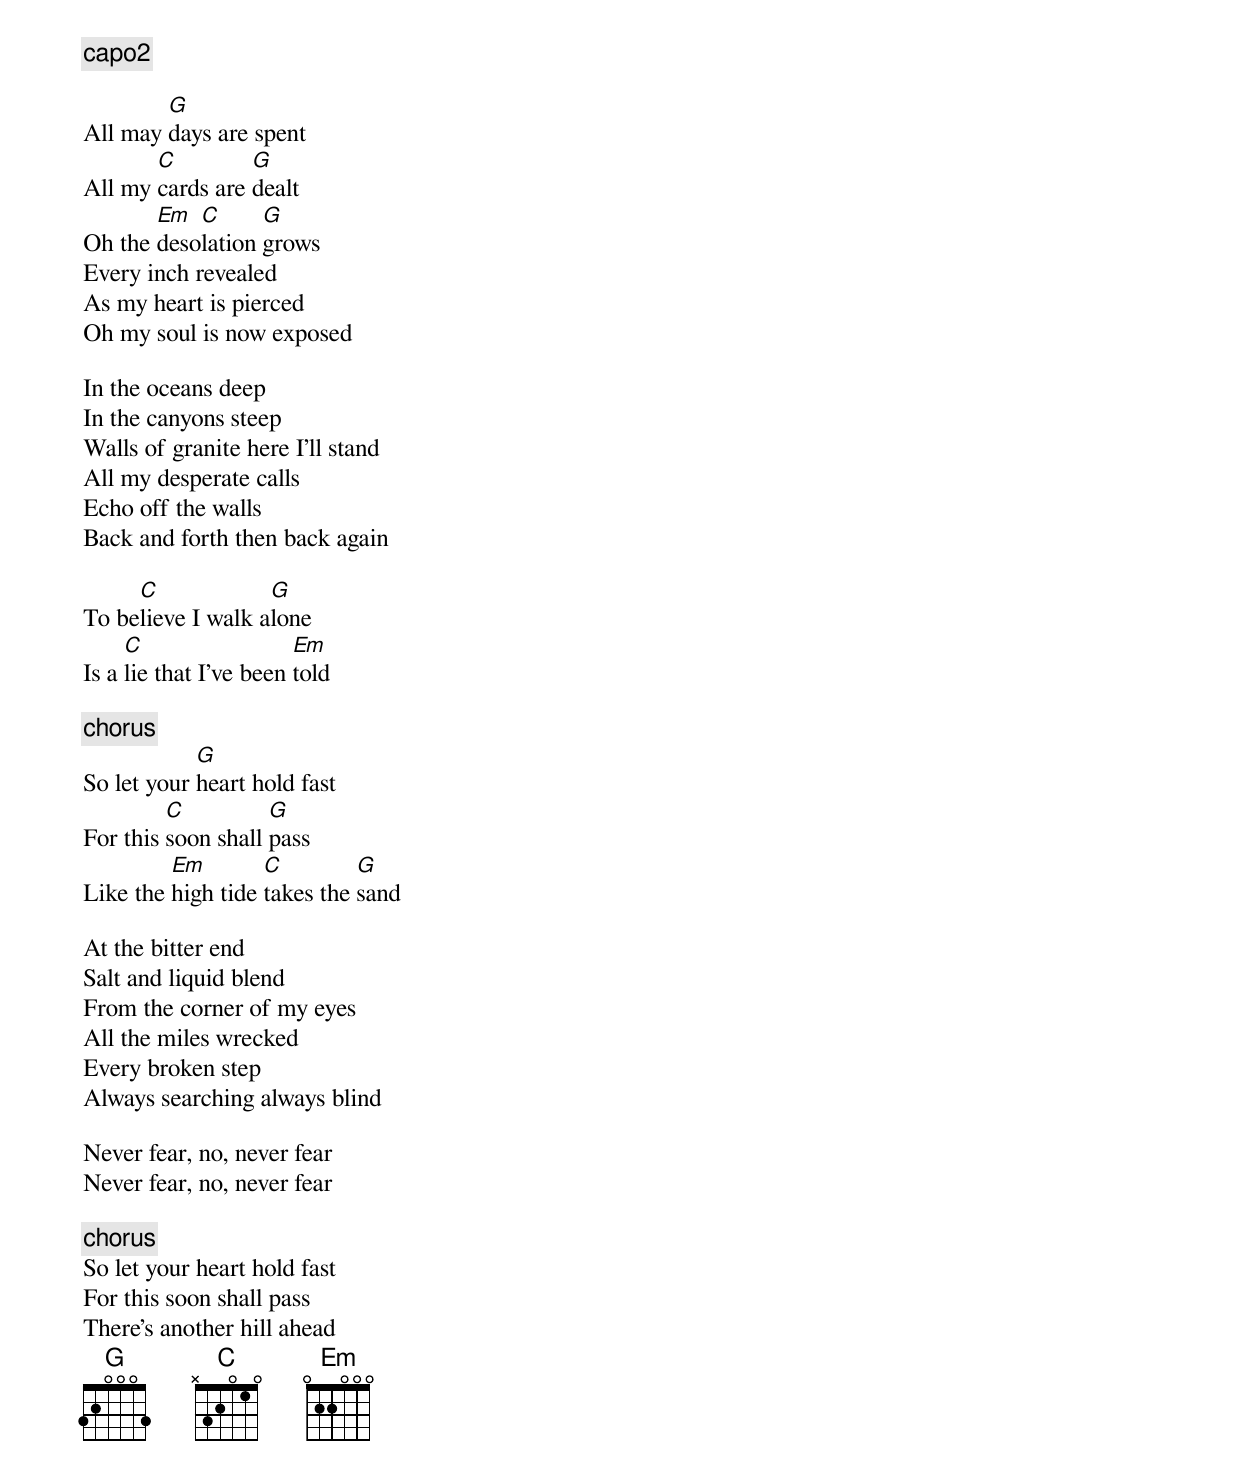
[capo2]

        G
All may days are spent
       C         G
All my cards are dealt
       Em  C      G
Oh the desolation grows
Every inch revealed
As my heart is pierced
Oh my soul is now exposed

In the oceans deep
In the canyons steep
Walls of granite here I'll stand
All my desperate calls
Echo off the walls
Back and forth then back again

     C             G
To believe I walk alone
     C                  Em
Is a lie that I've been told

[chorus]
            G
So let your heart hold fast
         C          G
For this soon shall pass
         Em        C         G
Like the high tide takes the sand

At the bitter end
Salt and liquid blend
From the corner of my eyes
All the miles wrecked
Every broken step
Always searching always blind

Never fear, no, never fear
Never fear, no, never fear

[chorus]
So let your heart hold fast
For this soon shall pass
There's another hill ahead
